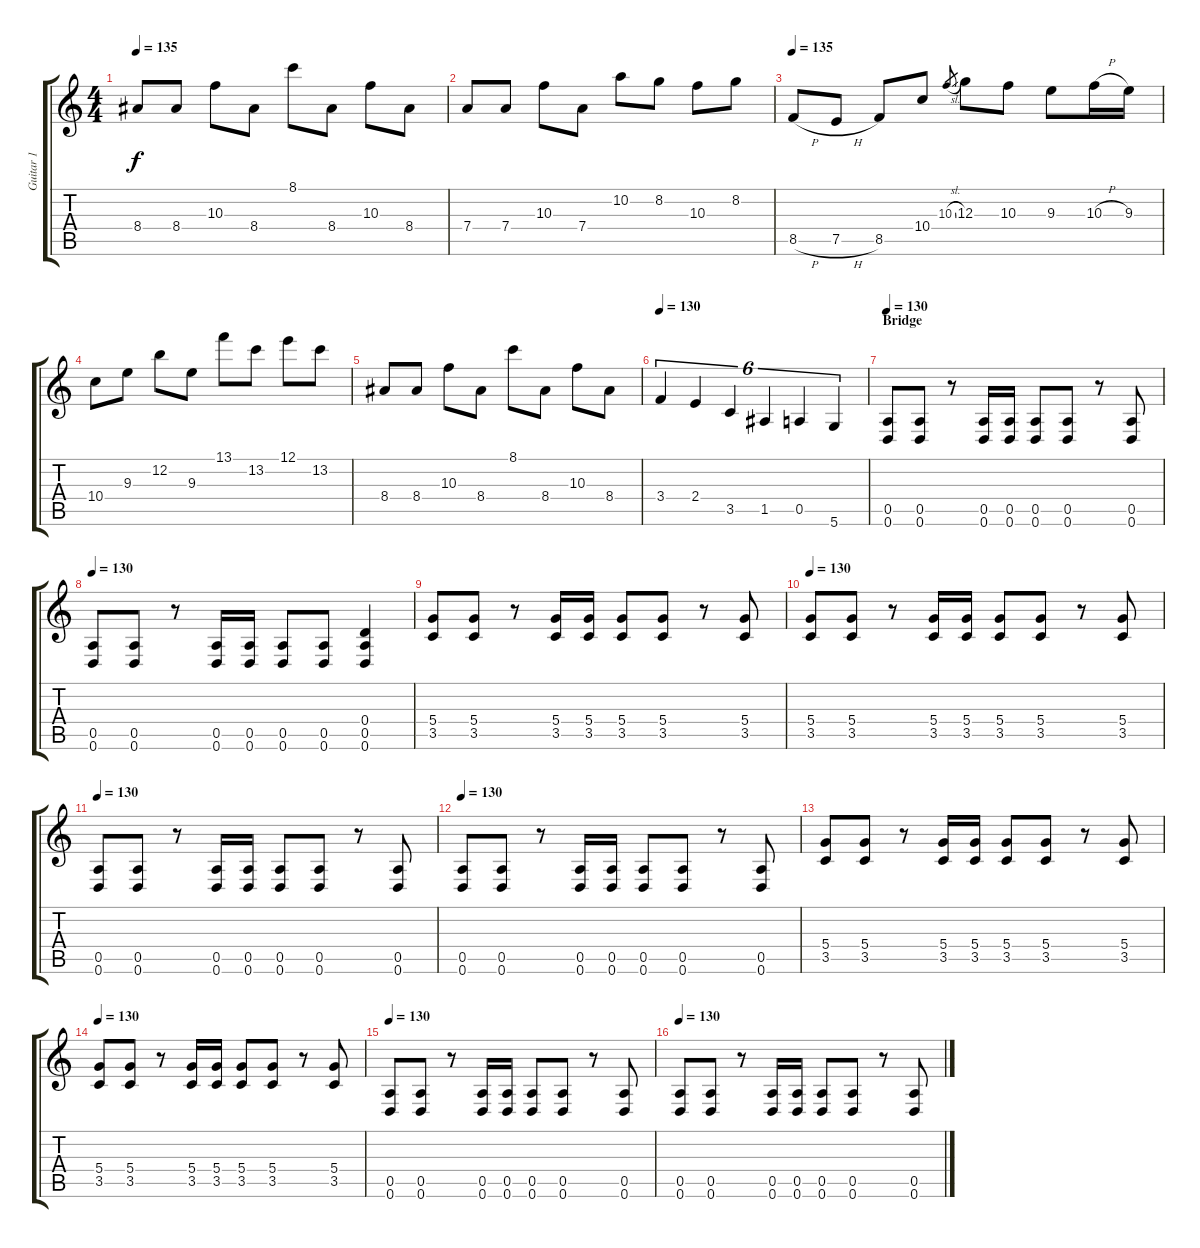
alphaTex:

\track ("Guitar 1" "Guitar 1") {instrument distortionguitar}
\staff {score tabs}
\tuning (E4 B3 G3 D3 A2 D2) {hide}
\ts (4 4)
\tempo 135
\clef g2
\ks c
8.4.8{dy f} 8.4.8 10.3.8 8.4.8 8.1.8 8.4.8 10.3.8 8.4.8 |
7.4.8 7.4.8 10.3.8 7.4.8 10.2.8 8.2.8 10.3.8 8.2.8 |
\tempo 135
8.5{h}.8 7.5{h}.8 8.5.8 10.4.8 10.3{sl}.8{gr} 12.3.8 10.3.8 9.3.8 10.3{h}.16 9.3.16 |
10.4.8 9.3.8 12.2.8 9.3.8 13.1.8 13.2.8 12.1.8 13.2.8 |
8.4.8 8.4.8 10.3.8 8.4.8 8.1.8 8.4.8 10.3.8 8.4.8 |
\tempo 130
3.4.4{tu (6 4)} 2.4.4{tu (6 4)} 3.5.4{tu (6 4)} 1.5.4{tu (6 4)} 0.5.4{tu (6 4)} 5.6.4{tu (6 4)} |
\section ("" "Bridge")
\tempo 130
(0.5 0.6).8{balance 3 instrument distortionguitar} (0.5 0.6).8 r.8 (0.5 0.6).16 (0.5 0.6).16 (0.5 0.6).8 (0.5 0.6).8 r.8 (0.5 0.6).8 |
\tempo 130
(0.5 0.6).8{balance 3} (0.5 0.6).8 r.8 (0.5 0.6).16 (0.5 0.6).16 (0.5 0.6).8 (0.5 0.6).8 (0.4 0.5 0.6).4 |
(5.4 3.5).8{balance 8} (5.4 3.5).8 r.8 (5.4 3.5).16 (5.4 3.5).16 (5.4 3.5).8 (5.4 3.5).8 r.8 (5.4 3.5).8 |
\tempo 130
(5.4 3.5).8 (5.4 3.5).8 r.8 (5.4 3.5).16 (5.4 3.5).16 (5.4 3.5).8 (5.4 3.5).8 r.8 (5.4 3.5).8 |
\tempo 130
(0.5 0.6).8 (0.5 0.6).8 r.8 (0.5 0.6).16 (0.5 0.6).16 (0.5 0.6).8 (0.5 0.6).8 r.8 (0.5 0.6).8 |
\tempo 130
(0.5 0.6).8 (0.5 0.6).8 r.8 (0.5 0.6).16 (0.5 0.6).16 (0.5 0.6).8 (0.5 0.6).8 r.8 (0.5 0.6).8 |
(5.4 3.5).8{balance 8} (5.4 3.5).8 r.8 (5.4 3.5).16 (5.4 3.5).16 (5.4 3.5).8 (5.4 3.5).8 r.8 (5.4 3.5).8 |
\tempo 130
(5.4 3.5).8 (5.4 3.5).8 r.8 (5.4 3.5).16 (5.4 3.5).16 (5.4 3.5).8 (5.4 3.5).8 r.8 (5.4 3.5).8 |
\tempo 130
(0.5 0.6).8{volume 11} (0.5 0.6).8 r.8 (0.5 0.6).16 (0.5 0.6).16 (0.5 0.6).8 (0.5 0.6).8 r.8 (0.5 0.6).8 |
\tempo 130
(0.5 0.6).8 (0.5 0.6).8 r.8 (0.5 0.6).16 (0.5 0.6).16 (0.5 0.6).8 (0.5 0.6).8 r.8 (0.5 0.6).8
